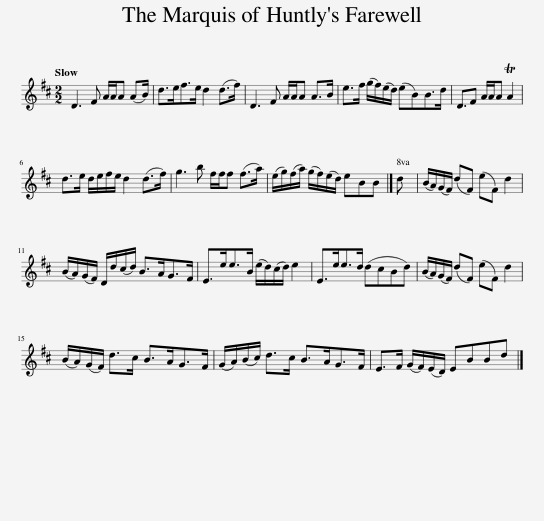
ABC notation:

X:1
L:1/8
Q:1/4=120
M:2/2
I:linebreak $
K:D
V:1 treble
V:1
 D3 F A/A/A (AB/) | d>ef>e d2 (d>f) | D3 F A/A/A A>B | e>f (g/f/)(e/d/) (eB)B>d | D3/2F A/A/A TA2 |$ %5
 d>e d/e/f/e/ d2 (d>f) | g3 b f/f/f (f>a) | (e/g/)(f/a/) (g/f/)(e/d/) eBB |] d | (B/A/)(G/F/) (dF) (eF) d2 |$ %10
 (B/A/)(G/F/) D/d/(c/d/) B>AG>F | E>ee>B (e/d/)(c/d/) e2 | E>ee>d (dcBd) | (B/A/)(G/F/) (dF) (eF) d2 |$ (B/A/)(G/F/) d>c B>AG>F | %15
 (G/A/)(B/c/) d>c B>AG>F | E>F (G/F/)(E/D/) EBBd |] %17
